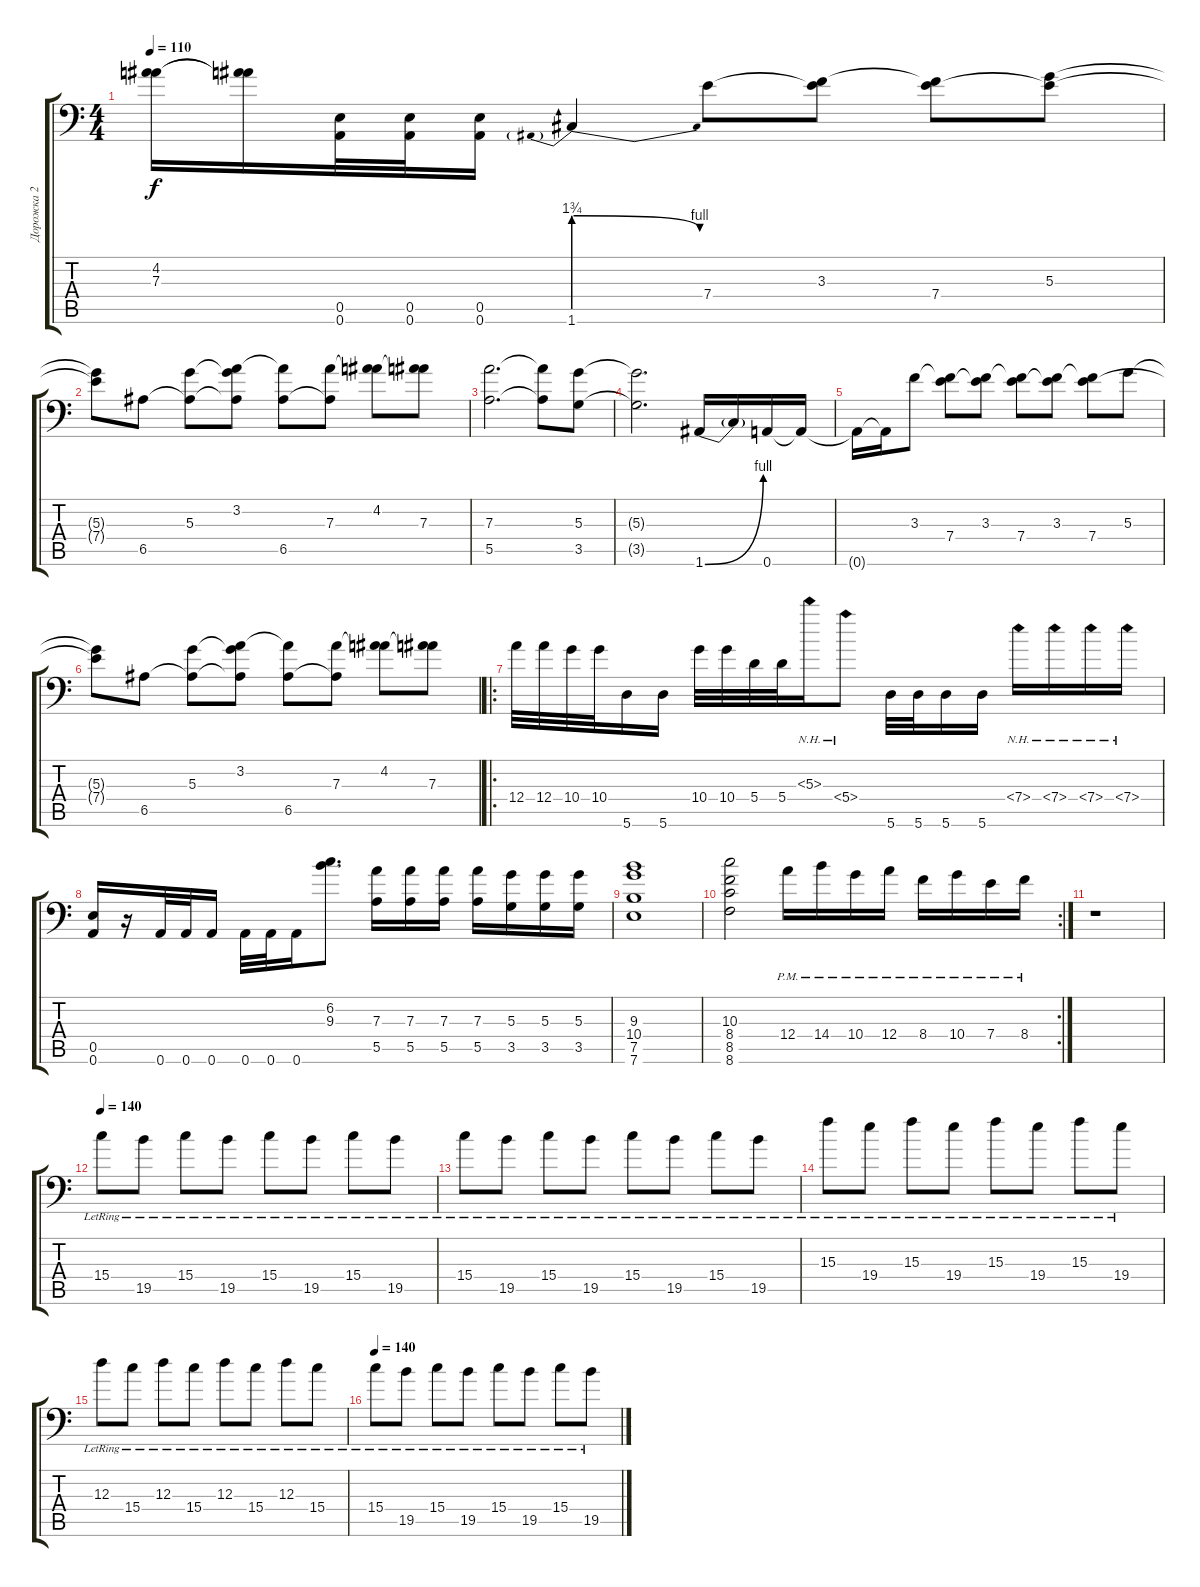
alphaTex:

\track ("Дорожка 2" "Дорожка 2") {instrument distortionguitar}
\staff {score tabs}
\tuning (B3 Gb3 D3 A2 E2 A1) {hide}
\ts (4 4)
\tempo 110
\clef f4
\ks c
(4.2{t} 7.3{t}).16{dy f} (4.2{t} 7.3{t}).16 (0.5 0.6).32 (0.5 0.6).32 (0.5 0.6).16 1.6{be (prebendrelease 0 7 60 4)}.4 7.4.8 (3.3 7.4{t}).8 (3.3{t} 7.4).8 (5.3 7.4{t}).8 |
(5.3{t} 7.4{t}).8 6.5.8 (5.3 6.5{t}).8 (3.2 5.3{t} 6.5{t}).8 (3.2{t} 6.5).8 (7.3 6.5{t}).8 (4.2 7.3{t}).8 (4.2{t} 7.3).8 |
(7.3 5.5).2{d} (7.3{t} 5.5{t}).8 (5.3 3.5).8 |
(5.3{t} 3.5{t}).2{d} 1.6{be (bend 0 0 60 4)}.16 1.6{t}.16 0.6.16 0.6{t}.16 |
0.6{t}.16 0.6{t}.16 3.3.8 (3.3{t} 7.4).8 (3.3 7.4{t}).8 (3.3{t} 7.4).8 (3.3 7.4{t}).8 (3.3{t} 7.4).8 5.3.8 |
(5.3{t} 7.4{t}).8 6.5.8 (5.3 6.5{t}).8 (3.2 5.3{t} 6.5{t}).8 (3.2{t} 6.5).8 (7.3 6.5{t}).8 (4.2 7.3{t}).8 (4.2{t} 7.3).8 |
\ro
12.4.32 12.4.32 10.4.32 10.4.32 5.6.16 5.6.16 10.4.32 10.4.32 5.4.32 5.4.32 5.3{nh}.16 5.4{nh}.8 5.6.32 5.6.32 5.6.16 5.6.16 7.4{nh}.16 7.4{nh}.16 7.4{nh}.16 7.4{nh}.16 |
(0.5 0.6).16 r.16 0.6.32 0.6.32 0.6.16 0.6.32 0.6.32 0.6.16 (6.2 9.3).8{d} (7.3 5.5).16 (7.3 5.5).16 (7.3 5.5).16 (7.3 5.5).16 (5.3 3.5).16 (5.3 3.5).16 (5.3 3.5).16 |
(9.3 10.4 7.5 7.6).1 |
\rc 2
(10.3 8.4 8.5 8.6).2 12.4{pm}.16 14.4{pm}.16 10.4{pm}.16 12.4{pm}.16 8.4{pm}.16 10.4{pm}.16 7.4{pm}.16 8.4{pm}.16 |
r.1 |
\tempo 150
\tempo 140
15.4{lr}.8 19.5{lr}.8 15.4{lr}.8 19.5{lr}.8 15.4{lr}.8 19.5{lr}.8 15.4{lr}.8 19.5{lr}.8 |
15.4{lr}.8 19.5{lr}.8 15.4{lr}.8 19.5{lr}.8 15.4{lr}.8 19.5{lr}.8 15.4{lr}.8 19.5{lr}.8 |
15.3{lr}.8 19.4{lr}.8 15.3{lr}.8 19.4{lr}.8 15.3{lr}.8 19.4{lr}.8 15.3{lr}.8 19.4{lr}.8 |
12.3{lr}.8 15.4{lr}.8 12.3{lr}.8 15.4{lr}.8 12.3{lr}.8 15.4{lr}.8 12.3{lr}.8 15.4{lr}.8 |
\tempo 140
15.4{lr}.8 19.5{lr}.8 15.4{lr}.8 19.5{lr}.8 15.4{lr}.8 19.5{lr}.8 15.4{lr}.8 19.5{lr}.8
